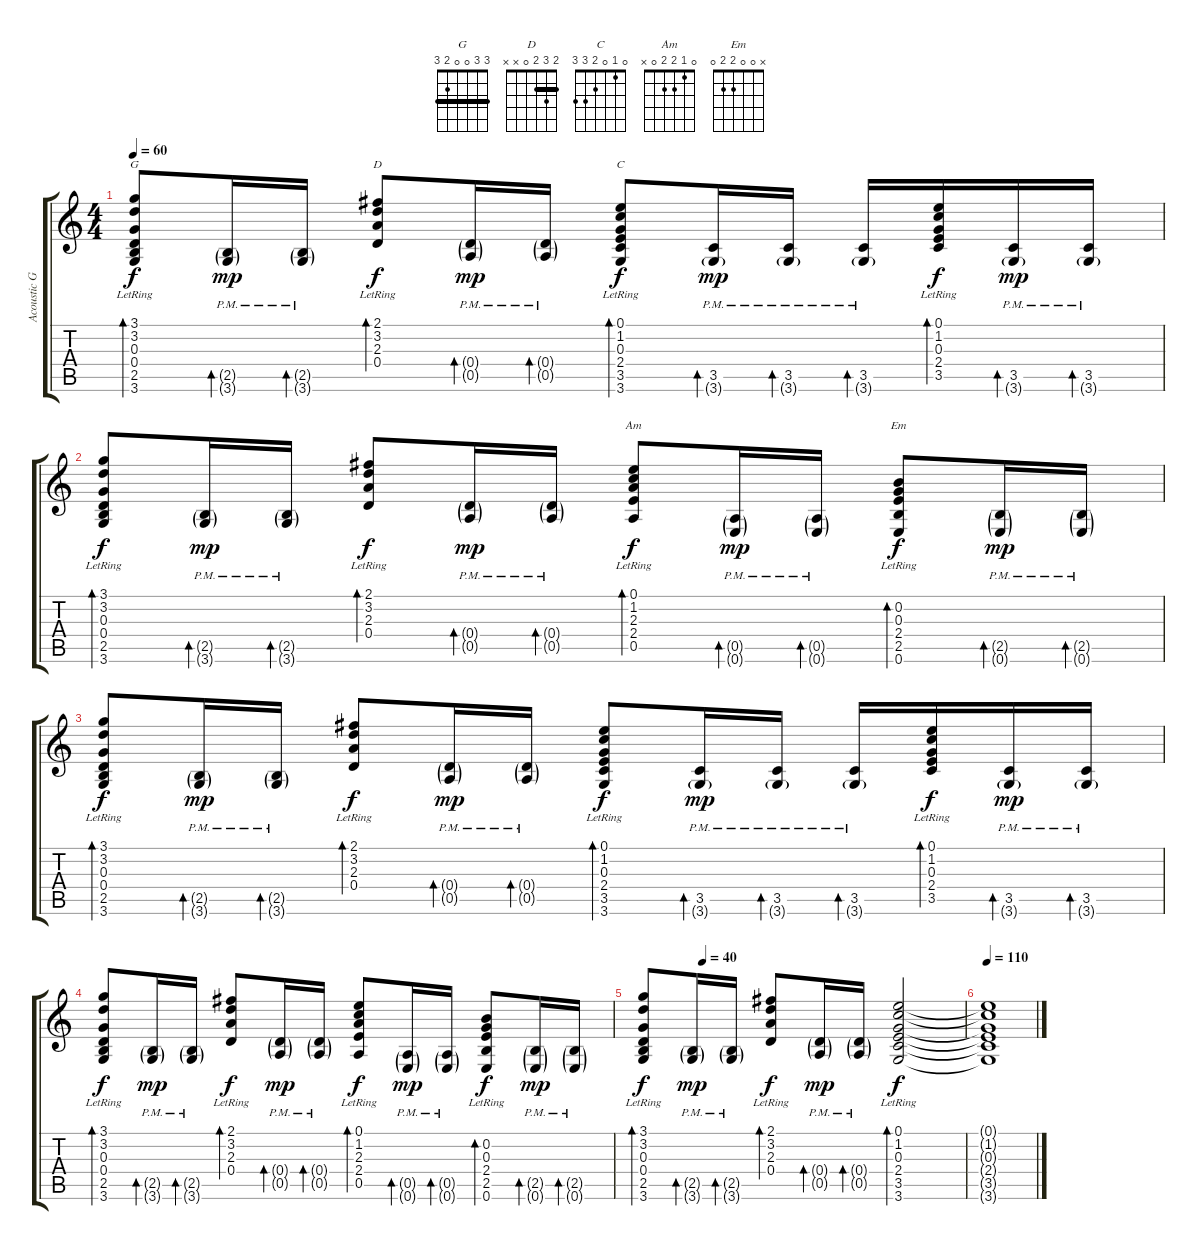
\track ("Acoustic Guitar" "Acoustic G") {instrument acousticguitarsteel}
\staff {score tabs}
\tuning (E4 B3 G3 D3 A2 E2) {hide}
\chord ("G" 3 3 0 0 2 3) {barre 3}
\chord ("D" 2 3 2 0 x x) {barre 2}
\chord ("C" 0 1 0 2 3 3)
\chord ("Am" 0 1 2 2 0 x)
\chord ("Em" x 0 0 2 2 0)
\ts (4 4)
\tempo 60
\clef g2
\ks c
(3.1{lr} 3.2{lr} 0.3{lr} 0.4{lr} 2.5{lr} 3.6{lr}).8{bd 60 ch "G" dy f} (2.5{g pm} 3.6{g pm}).16{bd 60 dy mp} (2.5{g pm} 3.6{g pm}).16{bd 60} (2.1{lr} 3.2{lr} 2.3{lr} 0.4{lr}).8{bd 60 ch "D" dy f} (0.4{g pm} 0.5{g pm}).16{bd 60 dy mp} (0.4{g pm} 0.5{g pm}).16{bd 60} (0.1{lr} 1.2{lr} 0.3{lr} 2.4{lr} 3.5{lr} 3.6{lr}).8{bd 60 ch "C" dy f} (3.5{pm} 3.6{g pm}).16{bd 60 dy mp} (3.5{pm} 3.6{g pm}).16{bd 60} (3.5{pm} 3.6{g pm}).16{bd 60} (0.1{lr} 1.2{lr} 0.3{lr} 2.4{lr} 3.5{lr}).16{bd 60 dy f} (3.5{pm} 3.6{g pm}).16{bd 60 dy mp} (3.5{pm} 3.6{g pm}).16{bd 60} |
(3.1{lr} 3.2{lr} 0.3{lr} 0.4{lr} 2.5{lr} 3.6{lr}).8{bd 60 dy f} (2.5{g pm} 3.6{g pm}).16{bd 60 dy mp} (2.5{g pm} 3.6{g pm}).16{bd 60} (2.1{lr} 3.2{lr} 2.3{lr} 0.4{lr}).8{bd 60 dy f} (0.4{g pm} 0.5{g pm}).16{bd 60 dy mp} (0.4{g pm} 0.5{g pm}).16{bd 60} (0.1{lr} 1.2{lr} 2.3{lr} 2.4{lr} 0.5{lr}).8{bd 60 ch "Am" dy f} (0.5{g pm} 0.6{g pm}).16{bd 60 dy mp} (0.5{g pm} 0.6{g pm}).16{bd 60} (0.2{lr} 0.3{lr} 2.4{lr} 2.5{lr} 0.6{lr}).8{bd 60 ch "Em" dy f} (2.5{g pm} 0.6{g pm}).16{bd 60 dy mp} (2.5{g pm} 0.6{g pm}).16{bd 60} |
(3.1{lr} 3.2{lr} 0.3{lr} 0.4{lr} 2.5{lr} 3.6{lr}).8{bd 60 dy f} (2.5{g pm} 3.6{g pm}).16{bd 60 dy mp} (2.5{g pm} 3.6{g pm}).16{bd 60} (2.1{lr} 3.2{lr} 2.3{lr} 0.4{lr}).8{bd 60 dy f} (0.4{g pm} 0.5{g pm}).16{bd 60 dy mp} (0.4{g pm} 0.5{g pm}).16{bd 60} (0.1{lr} 1.2{lr} 0.3{lr} 2.4{lr} 3.5{lr} 3.6{lr}).8{bd 60 dy f} (3.5{pm} 3.6{g pm}).16{bd 60 dy mp} (3.5{pm} 3.6{g pm}).16{bd 60} (3.5{pm} 3.6{g pm}).16{bd 60} (0.1{lr} 1.2{lr} 0.3{lr} 2.4{lr} 3.5{lr}).16{bd 60 dy f} (3.5{pm} 3.6{g pm}).16{bd 60 dy mp} (3.5{pm} 3.6{g pm}).16{bd 60} |
(3.1{lr} 3.2{lr} 0.3{lr} 0.4{lr} 2.5{lr} 3.6{lr}).8{bd 60 dy f} (2.5{g pm} 3.6{g pm}).16{bd 60 dy mp} (2.5{g pm} 3.6{g pm}).16{bd 60} (2.1{lr} 3.2{lr} 2.3{lr} 0.4{lr}).8{bd 60 dy f} (0.4{g pm} 0.5{g pm}).16{bd 60 dy mp} (0.4{g pm} 0.5{g pm}).16{bd 60} (0.1{lr} 1.2{lr} 2.3{lr} 2.4{lr} 0.5{lr}).8{bd 60 dy f} (0.5{g pm} 0.6{g pm}).16{bd 60 dy mp} (0.5{g pm} 0.6{g pm}).16{bd 60} (0.2{lr} 0.3{lr} 2.4{lr} 2.5{lr} 0.6{lr}).8{bd 60 dy f} (2.5{g pm} 0.6{g pm}).16{bd 60 dy mp} (2.5{g pm} 0.6{g pm}).16{bd 60} |
\tempo (40 0.1875)
(3.1{lr} 3.2{lr} 0.3{lr} 0.4{lr} 2.5{lr} 3.6{lr}).8{bd 60 dy f} (2.5{g pm} 3.6{g pm}).16{bd 60 dy mp} (2.5{g pm} 3.6{g pm}).16{bd 60} (2.1{lr} 3.2{lr} 2.3{lr} 0.4{lr}).8{bd 60 dy f} (0.4{g pm} 0.5{g pm}).16{bd 60 dy mp} (0.4{g pm} 0.5{g pm}).16{bd 60} (0.1{lr} 1.2{lr} 0.3{lr} 2.4{lr} 3.5{lr} 3.6{lr}).2{bd 60 dy f} |
\tempo 110
(0.1{t} 1.2{t} 0.3{t} 2.4{t} 3.5{t} 3.6{t}).1
